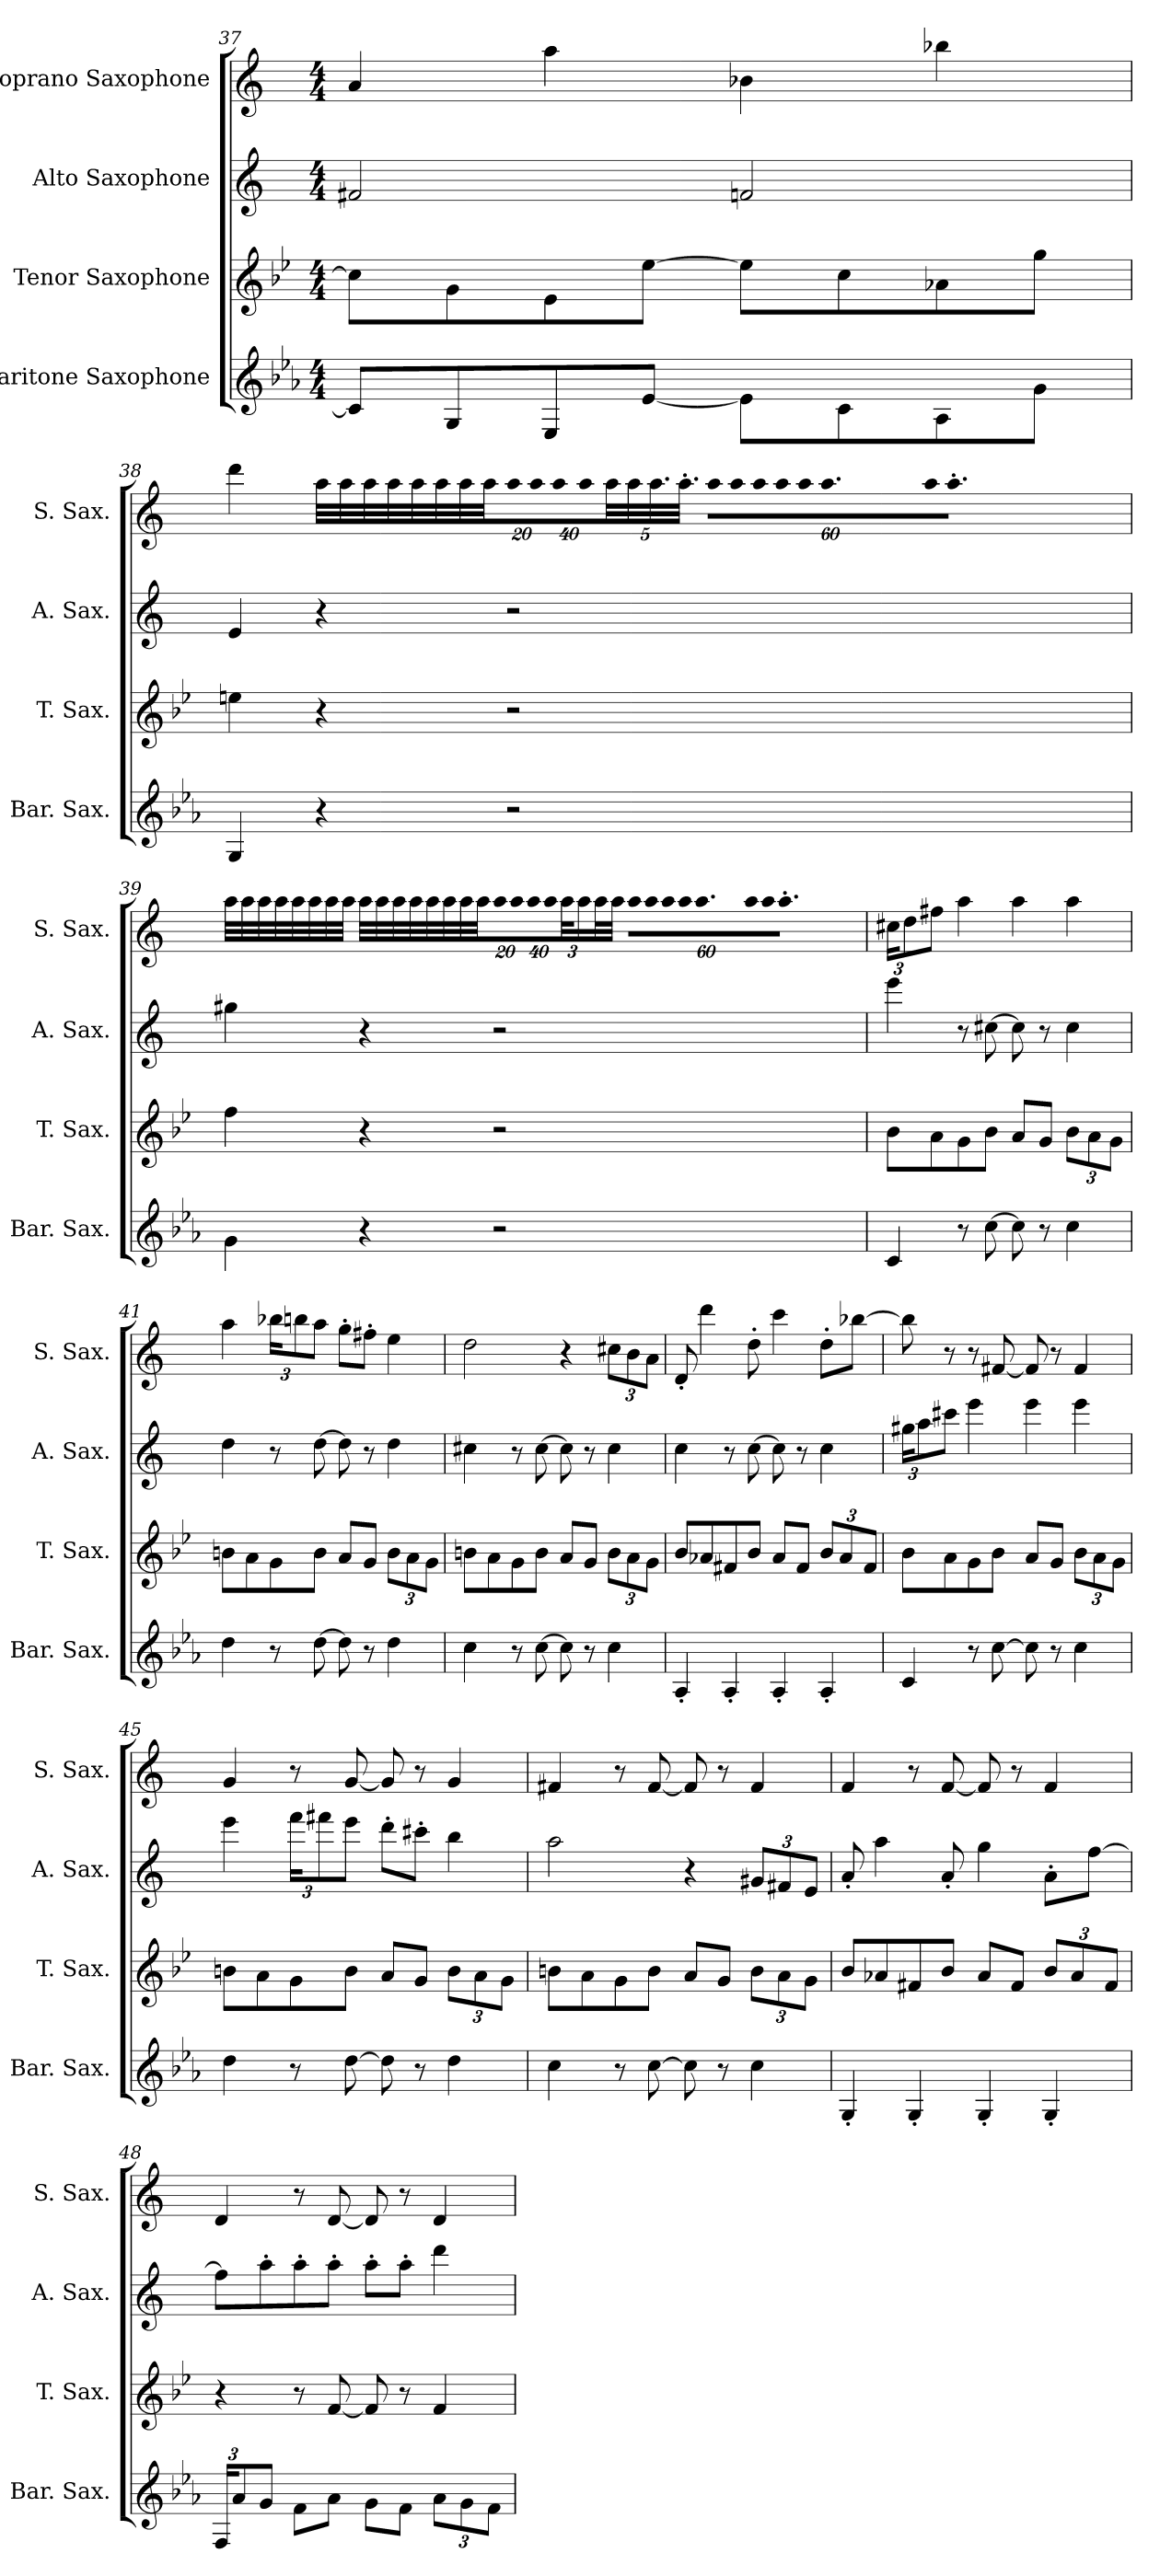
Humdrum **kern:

**kern	**kern	**kern	**kern
*part4	*part3	*part2	*part1
*staff4	*staff3	*staff2	*staff1
*I"Baritone Saxophone	*I"Tenor Saxophone	*I"Alto Saxophone	*I"Soprano Saxophone
*I'Bar. Sax.	*I'T. Sax.	*I'A. Sax.	*I'S. Sax.
!!LO:LB:g=z
*clefG2	*clefG2	*clefG2	*clefG2
*ITrd12c21	*ITrd8c14	*ITrd5c9	*ITrd1c2
*k[b-e-a-]	*k[b-e-]	*k[b-e-a-]	*k[b-e-]
*M4/4	*M4/4	*M4/4	*M4/4
=37	=37	=37	=37
8C/L]	8c\L]	2An/	4g/
8GG/	8G\	.	.
8EE-/	8E-\	.	4gg\
[8E-/J	[8e-\J	.	.
8E-\L]	8e-\L]	2A-X/	4a-X\
8C\	8c\	.	.
8AA-\	8A-X\	.	4aa-X\
8G\J	8g\J	.	.
!!LO:LB:g=z
=38	=38	=38	=38
4GG/	4en\	4G/	4ccc\
4r	4r	4r	32gg\LLL
.	.	.	32gg\
.	.	.	32gg\
.	.	.	32gg\
.	.	.	32gg\
.	.	.	32gg\
.	.	.	32gg\
.	.	.	32gg\
*	*	*	*Xbrackettup
!	!	!	!LO:N:vis=128%9
2r	2r	2r	640%17gg\L
!	!	!	!LO:N:vis=128%9
.	.	.	640%17gg\J
!	!	!	!LO:N:vis=32
.	.	.	640%23gg\
!	!	!	!LO:N:vis=32
.	.	.	640%23gg\
.	.	.	40gg\
.	.	.	40gg\
.	.	.	40.gg\
.	.	.	40.gg'\JJJ
!	!	!	!LO:N:vis=32
.	.	.	1920%53gg\LLL
!	!	!	!LO:N:vis=32
.	.	.	1920%53gg\
!	!	!	!LO:N:vis=32
.	.	.	1920%53gg\
!	!	!	!LO:N:vis=32
.	.	.	1920%53gg\
!	!	!	!LO:N:vis=32
.	.	.	1920%53gg\
.	.	.	36.gg\
!	!	!	!LO:N:vis=32
.	.	.	1920%53gg\
.	.	.	36.gg'\JJJ
.	.	.	960ryy
!!LO:PB:g=z
=39	=39	=39	=39
4G\	4f\	4bn\	32gg\LLL
.	.	.	32gg\
.	.	.	32gg\
.	.	.	32gg\
.	.	.	32gg\
.	.	.	32gg\
.	.	.	32gg\
.	.	.	32gg\JJJ
4r	4r	4r	32gg\LLL
.	.	.	32gg\
.	.	.	32gg\
.	.	.	32gg\
.	.	.	32gg\
.	.	.	32gg\
.	.	.	32gg\
.	.	.	32gg\
!	!	!	!LO:N:vis=128%9
2r	2r	2r	640%17gg\L
!	!	!	!LO:N:vis=128%9
.	.	.	640%17gg\J
!	!	!	!LO:N:vis=32
.	.	.	640%23gg\
!	!	!	!LO:N:vis=32
.	.	.	640%23gg\
.	.	.	48gg\J
.	.	.	24gg\
.	.	.	32gg\L
.	.	.	32gg\JJJ
!	!	!	!LO:N:vis=32
.	.	.	1920%53gg\LLL
!	!	!	!LO:N:vis=32
.	.	.	1920%53gg\
!	!	!	!LO:N:vis=32
.	.	.	1920%53gg\
!	!	!	!LO:N:vis=32
.	.	.	1920%53gg\
.	.	.	36.gg\
!	!	!	!LO:N:vis=32
.	.	.	1920%53gg\
!	!	!	!LO:N:vis=32
.	.	.	1920%53gg\
.	.	.	36.gg'\JJJ
.	.	.	960ryy
!!LO:LB:g=z
=40	=40	=40	=40
*	*	*	*MM166
4C/	8B-\L	4gg\	24bn\KL
.	.	.	12cc\
.	8A\	.	8een\J
8r	8G\	8r	4gg\
[8c\	8B-\J	[8en\	.
8c\]	8A/L	8e\]	4gg\
8r	8G/J	8r	.
*	*Xbrackettup	*	*
4c\	12B-\L	4e\	4gg\
.	12A\	.	.
.	12G\J	.	.
=41	=41	=41	=41
4d\	8Bn\L	4f\	4gg\
.	8A\	.	.
8r	8G\	8r	24aa-X\KL
.	.	.	12aan\
[8d\	8B\J	[8f\	8gg\J
8d\]	8A/L	8f\]	8ff'\L
8r	8G/J	8r	8een'\J
4d\	12B\L	4f\	4dd\
.	12A\	.	.
.	12G\J	.	.
=42	=42	=42	=42
4c\	8Bn\L	4en\	2cc\
.	8A\	.	.
8r	8G\	8r	.
[8c\	8B\J	[8e\	.
8c\]	8A/L	8e\]	4r
8r	8G/J	8r	.
4c\	12B\L	4e\	12bn\L
.	12A\	.	12a\
.	12G\J	.	12g\J
!!LO:LB:g=z
=43	=43	=43	=43
4AA-'/	8B-/L	4e-\	8c'/
.	8A-X/	.	4ccc\
4AA-'/	8F#X/	8r	.
.	8B-/J	[8e-\	8cc'\
4AA-'/	8A-/L	8e-\]	4bb-\
.	8F#/J	8r	.
4AA-'/	12B-/L	4e-\	8cc'\L
.	12A-/	.	.
.	.	.	[8aa-X\J
.	12F#/J	.	.
=44	=44	=44	=44
*	*	*Xbrackettup	*
4C/	8B-\L	24bn\KL	8aa-\]
.	.	12cc\	.
.	8A\	8een\J	8r
8r	8G\	4gg\	8r
[8c\	8B-\J	.	[8en/
8c\]	8A/L	4gg\	8e/]
8r	8G/J	.	8r
4c\	12B-\L	4gg\	4e/
.	12A\	.	.
.	12G\J	.	.
=45	=45	=45	=45
4d\	8Bn\L	4gg\	4f/
.	8A\	.	.
8r	8G\	24aa-\KL	8r
.	.	12aan\	.
[8d\	8B\J	8gg\J	[8f/
8d\]	8A/L	8ff'\L	8f/]
8r	8G/J	8een'\J	8r
4d\	12B\L	4dd\	4f/
.	12A\	.	.
.	12G\J	.	.
!!LO:PB:g=z
=46	=46	=46	=46
4c\	8Bn\L	2cc\	4en/
.	8A\	.	.
8r	8G\	.	8r
[8c\	8B\J	.	[8e/
8c\]	8A/L	4r	8e/]
8r	8G/J	.	8r
4c\	12B\L	12Bn/L	4e/
.	12A\	12An/	.
.	12G\J	12G/J	.
=47	=47	=47	=47
4GG'/	8B-/L	8c'/	4e-/
.	8A-X/	4cc\	.
4GG'/	8F#X/	.	8r
.	8B-/J	8c'/	[8e-/
4GG'/	8A-/L	4b-\	8e-/]
.	8F#/J	.	8r
4GG'/	12B-/L	8c'\L	4e-/
.	12A-/	.	.
.	.	[8a-\J	.
.	12F#/J	.	.
=48	=48	=48	=48
*Xbrackettup	*	*	*
24FF/KL	4r	8a-\L]	4c/
12A-/	.	.	.
8G/J	.	8cc'\	.
8F\L	8r	8cc'\	8r
8A-\J	[8F/	8cc'\J	[8c/
8G\L	8F/]	8cc'\L	8c/]
8F\J	8r	8cc'\J	8r
12A-\L	4F/	4ff\	4c/
12G\	.	.	.
12F\J	.	.	.
=	=	=	=
*-	*-	*-	*-
